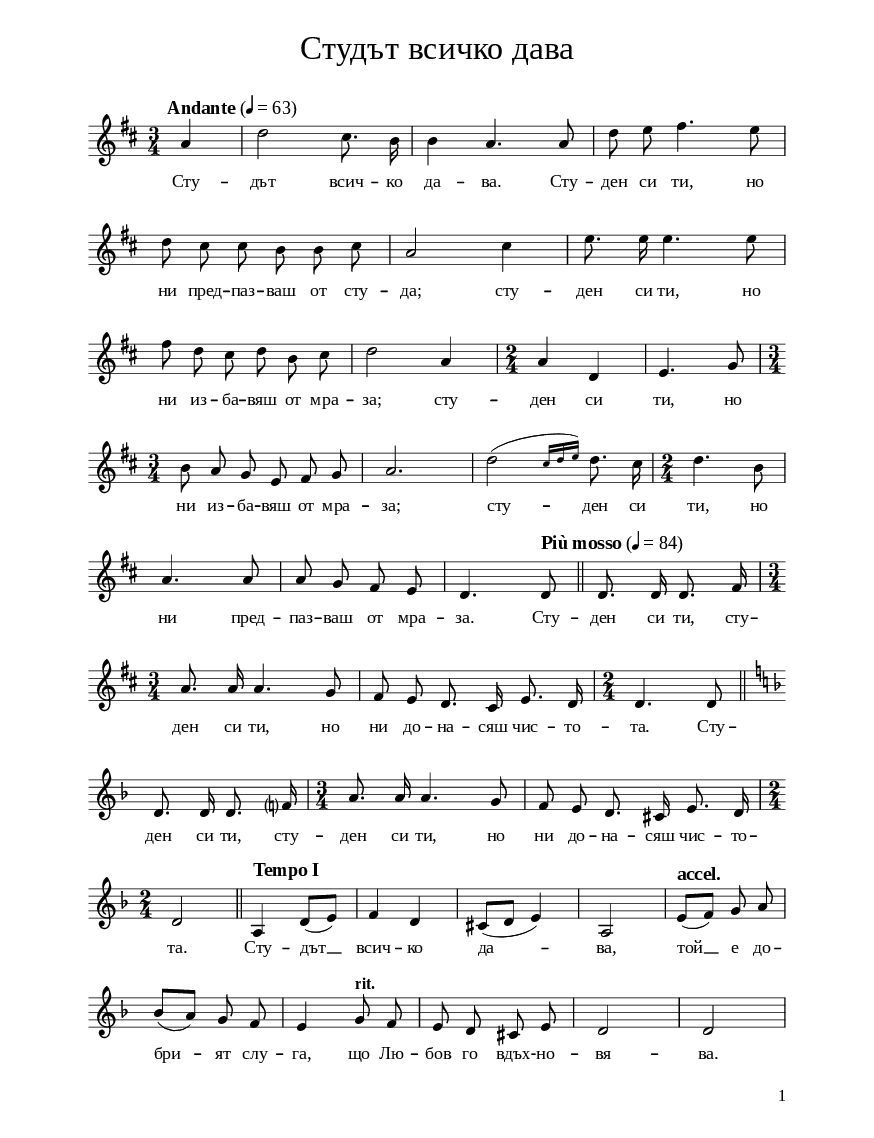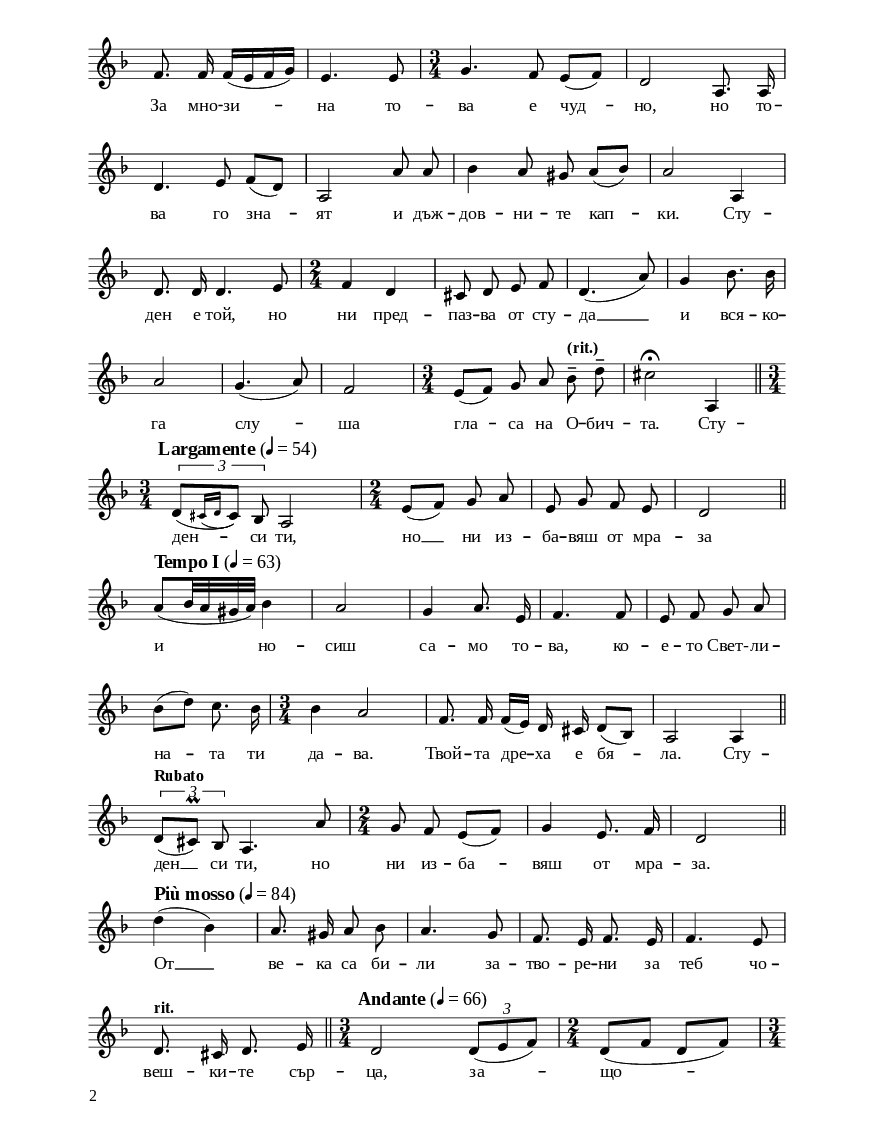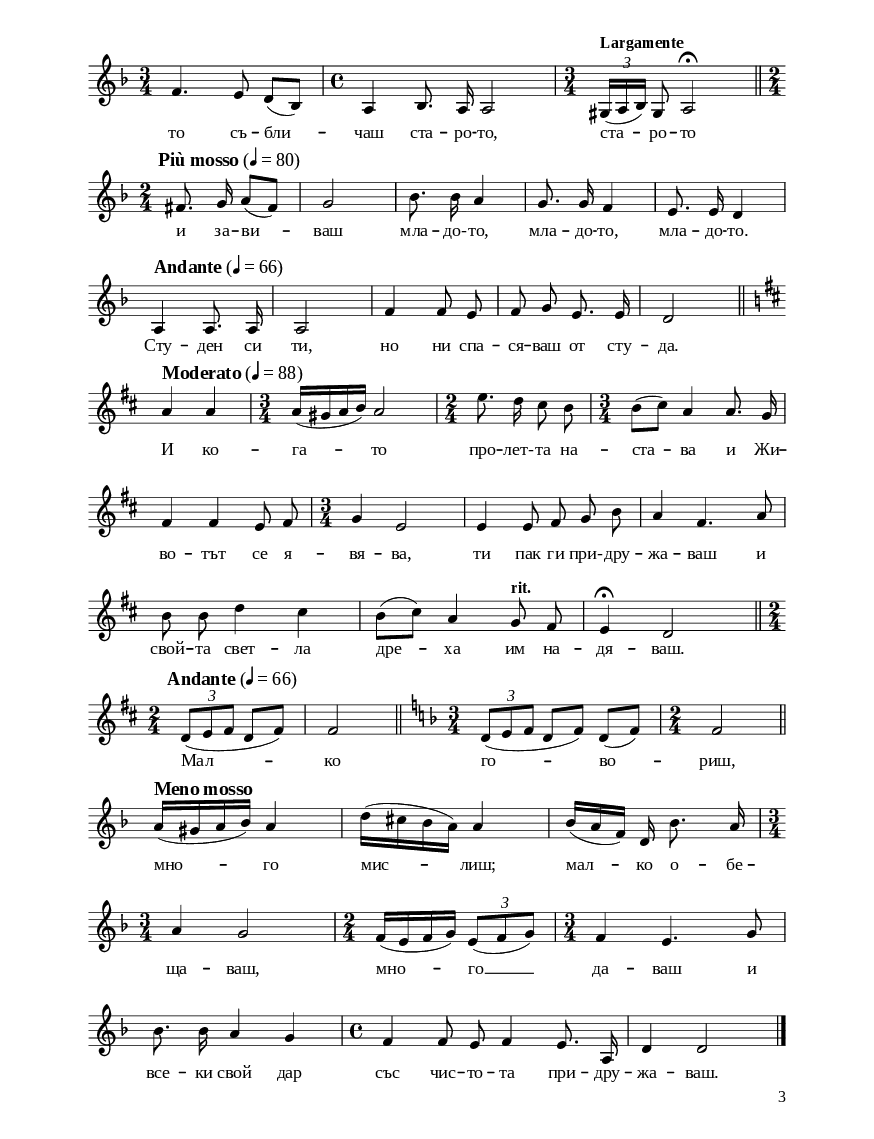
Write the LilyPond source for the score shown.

\version "2.24.2"

\include "include/globals.ily"

\bookpart {
  \label #'ref126
  \tocItem \markup "Студът всичко дава"
  \paper {
    print-all-headers = ##t
    print-page-number = ##t
    print-first-page-number = ##t

    % put page numbers on the bottom
    oddHeaderMarkup = \markup ""
    evenHeaderMarkup = \markup ""
    oddFooterMarkup = \markup
    \fill-line {
      ""
      \if \should-print-page-number \fromproperty #'page:page-number-string
    }
    evenFooterMarkup = \markup
    \fill-line {
      \if \should-print-page-number \fromproperty #'page:page-number-string
      ""
    }

    left-margin = 1.5\cm
    right-margin = 1.5\cm
    top-margin = 1.6\cm
    bottom-margin = 1.2\cm
    ragged-bottom = ##t % do not spread the staves to fill the whole vertical space

    % change distance between staves
    system-system-spacing =
    #'((basic-distance . 10.5)
       (minimum-distance . 6)
       (padding . 1)
       (stretchability . 12))
  }
  \score {
    \include "include/score-layout.ily"

    \new Voice \absolute {
      \clef treble
      \key d \major
      \time 3/4
      \tempoFunc "Andante" 4 "63"
      \autoBeamOff
      \partial 4
      a'4 | % 2
      d''2  cis''8.  b'16 | % 3
      b'4  a'4.  a'8 | % 4
      d''8  e''8  fis''4.  e''8
      \break | % 5
      d''8  cis''8  cis''8  b'8
      b'8  cis''8 | % 6
      a'2  cis''4 | % 7
      e''8.  e''16  e''4.  e''8
      \break | % 8
      fis''8  d''8  cis''8  d''8
      b'8  cis''8 | % 9
      d''2  a'4 |
      \time 2/4  |
      a'4  d'4 | % 11
      e'4.  g'8 \break | % 12
      \time 3/4  | % 12
      b'8  a'8  g'8  e'8  fis'8
      g'8 | % 13
      a'2. | % 14

      \afterGrace 32/33 d''2 ( {
        cis''16  [  d''16
        e''16 ] )
      }  d''8.  cis''16 | % 15

      \time 2/4  | % 15
      d''4.  b'8 \break | % 16
      a'4.  a'8 | % 17
      a'8  g'8  fis'8  e'8 | % 18
      d'4. \tempoFunc "Più mosso" 4 "84" d'8 | \bar "||" % 19
      d'8.  d'16  d'8.  fis'16 \break |
      \time 3/4  |
      a'8.  a'16  a'4.  g'8 | % 21
      fis'8  e'8  d'8.  cis'16  e'8.
      d'16 | % 22
      \time 2/4  | % 22
      d'4.  d'8 \break | \bar "||"  % 23
      \key d \minor d'8.  d'16  d'8.  f'?16 | % 24
      \time 3/4  | % 24
      a'8.  a'16  a'4.  g'8 | % 25
      f'8  e'8  d'8.  cis'16  e'8.
      d'16  % 26
      \break | % 27
      \time 2/4  | % 26
      d'2 \bar "||"
      | % 27
      \tempo "Tempo I" a4  d'8 ( [  e'8 ) ] | % 28
      f'4  d'4 | % 29
      cis'8 ( [  d'8 ]  e'4 ) |
      a2 | % 31
      \tempo "accel." e'8 ( [ f'8 ) ]
      g'8  a'8 \break | % 32
      bes'8 ( [  a'8 ) ]  g'8  f'8 | % 33
      e'4  g'8 ^\markup{ \bold {rit.} }  f'8 | % 34
      e'8  d'8  cis'8  e'8 | % 35
      d'2 | % 36
      d'2 \break | % 37
      f'8.  f'16  f'16 ( [  e'16  f'16
      g'16 ) ] | % 38
      e'4.  e'8 | % 39
      \time 3/4  | % 39
      g'4.  f'8  e'8 ( [  f'8 ) ] |
      d'2  a8.  a16 \break | % 41
      d'4.  e'8  f'8 ( [  d'8 ) ] | % 42
      a2  a'8  a'8 | % 43
      bes'4  a'8  gis'8  a'8 ( [
      bes'8 ) ] | % 44
      a'2  a4 | % 45
      d'8.  d'16  d'4.  e'8 | % 46
      \time 2/4  | % 46
      f'4  d'4 | % 47
      cis'8  d'8  e'8  f'8 | % 48
      d'4. (  a'8 ) | % 49
      g'4  bes'8.  bes'16 \break |
      a'2 | % 51
      g'4. (  a'8 ) | % 52
      f'2 | % 53
      \time 3/4  | % 53
      e'8 ( [  f'8 ) ]  g'8  a'8
      bes'8 -- ^\markup{ \bold {(rit.)} }  d''8 -- | % 54
      cis''2 ^\fermata  a4 \time 3/4 \break | \bar "||"  % 55

      \tempoFunc "Largamente" 4 "54"
      \times 2/3  {
        d'8[ \=1( \grace { cis'16 \=2([ d'16 ]}  cis'8 \=1)\=2)] bes8
      }
      a2 | % 56
      \time 2/4  | % 56
      e'8 ( [  f'8 ) ]  g'8  a'8  | % 57
      e'8  g'8  f'8  e'8 | % 58
      d'2 \break \bar "||"  % 59
      \tempoFunc "Tempo I" 4 "63"
      a'8 ( [  bes'32  a'32  gis'32
      a'32 ) ]  bes'4 |
      a'2 | % 61
      g'4  a'8.  e'16 | % 62
      f'4.  f'8 | % 63
      e'8  f'8  g'8  a'8 \break | % 64
      bes'8 ( [  d''8 ) ]  c''8.
      bes'16 | % 65
      \time 3/4  | % 65
      bes'4  a'2 | % 66
      f'8.  f'16  f'16 ( [  e'16 ) ]
      d'16  cis'16  d'8 ( [  bes8 ) ] | % 67
      a2  a4 \break \bar "||"  % 68

      \times 2/3  {
        d'8 ( [ ^\markup{ \bold {Rubato} } cis'8\prall ) ]
        bes8
      }
      a4. a'8
      | % 69
      \time 2/4  | % 69
      g'8 f'8  e'8 ( [
      f'8 ) ] |
      g'4  e'8.  f'16 | % 71
      d'2 \bar "||"
      \break | % 72

      \tempoFunc "Più mosso" 4 "84" d''4 (bes'4)  | % 73
      a'8. gis'16  a'8  bes'8
      | % 74
      a'4.  g'8 | % 75
      f'8.  e'16  f'8.  e'16 | % 76
      f'4.  e'8 \break | % 77
      d'8. ^\markup{ \bold {rit.} }  cis'16  d'8.
      e'16 \bar "||"  % 78
      \time 3/4  | % 78
      \tempoFunc "Andante" 4 "66" d'2
      \times 2/3  {
        d'8 ( [  e'8  f'8 ) ]
      }
      | % 79
      \time 2/4  | % 79
      d'8 ( [  f'8 ]  d'8 [  f'8 ) ] \break |
      \time 3/4  |
      f'4.  e'8  d'8 ( [  bes8 ) ] | % 81
      \time 4/4  | % 81
      a4  bes8.  a16  a2 | % 82
      \time 3/4  | % 82
      \times 2/3  {
        gis16 ( [ ^\markup{ \bold {Largamente} }  a16
        bes16 )]
      }
      gis8  a2 ^\fermata \bar "||"
      \break | % 83
      \time 2/4  | % 83
      \tempoFunc "Più mosso" 4 "80" fis'8.  g'16  a'8 ( [
      fis'8 ) ] | % 84
      g'2 | % 85
      bes'8.  bes'16  a'4 | % 86
      g'8.  g'16  f'4 | % 87
      e'8.
      e'16
      d'4

      \stemNeutral
      \break | % 88
      \tempoFunc "Andante" 4 "66" a4  a8.  a16 | % 89
      a2 |
      f'4  f'8  e'8 | % 91
      f'8  g'8  e'8.  e'16 | % 92
      d'2 \bar "||"
      \break | % 93

      \key d \major | % 93
      \tempoFunc "Moderato" 4 "88" a'4  a'4 | % 94
      \time 3/4  | % 94
      a'16 ( [  gis'16  a'16  b'16 ) ]
      a'2 | % 95
      \time 2/4  | % 95
      e''8.  d''16  cis''8  b'8 | % 96
      \time 3/4  | % 96
      b'8 ( [  cis''8 ) ]  a'4  a'8.
      g'16 \break | % 97
      fis'4  fis'4  e'8  fis'8 | % 98
      \time 3/4 g'4  e'2 | % 99
      e'4  e'8  fis'8  g'8  b'8
      |
      a'4  fis'4.  a'8  \break | % 101
      b'8  b'8  d''4  cis''4 | % 102
      b'8 ( [  cis''8 ) ]  a'4  g'8
      ^\markup{ \bold {rit.} }  fis'8 | % 103
      | % 103
      e'4 ^\fermata  d'2 \bar "||" |
      \break % 104

      \time 2/4
      % 104
      \tempoFunc "Andante" 4 "66"
      \times 2/3  {
        d'8 ( [  e'8  fis'8 ]
      }

      %\once \override TextScript.extra-offset = #'(-1 . 1)
      d'8

      [  fis'8 ) ] | % 105
      fis'2 \bar "||"  % 106
      \key d \minor
      \time 3/4  | % 106

      \times 2/3  {
        d'8 ( [  e'8  f'8 ]
      }
      d'8 [  f'8 ) ]  d'8 ( [  f'8 ) ] | % 107
      \time 2/4  | % 107
      f'2 \break \bar "||"  % 108

      \tempo "Meno mosso" a'16 ( [  gis'16  a'16  bes'16 ) ]
      a'4 | % 109
      d''16 ( [  cis''16  bes'16  a'16
      ) ]  a'4 |
      bes'16 ( [  a'16  f'16 )]  d'16
      bes'8.  a'16 \break | % 111
      \time 3/4  | % 111
      a'4 g'2 | % 112
      \time 2/4  | % 112
      f'16 ( [  e'16  f'16  g'16 ) ]

      \times 2/3  {
        e'8 ( [  f'8  g'8 ) ]
      }
      | % 113
      \time 3/4  | % 113
      f'4  e'4.  g'8 \break | % 114
      bes'8.  bes'16  a'4  g'4 | % 115
      \time 4/4  | % 115
      f'4  f'8  e'8  f'4  e'8.
      a16 | % 116

      d'4  d'2 \bar "|."

    }

    \addlyrics {
      Сту -- дът всич -- ко да -- ва. Сту
      -- ден си ти, но ни пред -- паз --
      ваш от сту -- да; сту -- ден си
      ти, но ни из -- ба -- вяш от мра
      -- за; сту -- ден си ти, но ни из
      -- ба -- вяш от мра -- за; сту -- ден
      си ти, но ни пред --
      паз -- ваш от мра -- за. Сту -- ден
      си ти, сту -- ден си ти, но ни
      до -- на -- сяш чис -- то -- та. Сту
      -- ден си ти, сту -- ден си ти,
      но ни до -- на -- сяш чис -- то --
      та. Сту -- дът __  всич -- ко да
      --  ва, той __  е до -- бри
      -- ят слу -- га, що Лю -- бов го
      вдъх -- но -- вя -- ва. За мно -- зи
      --   на то -- ва е чуд
      -- но, но то -- ва го зна --
      ят и дъж -- дов -- ни -- те кап
      -- ки. Сту -- ден е той, но ни
      пред -- паз -- ва от сту -- да __
      и вся -- ко -- га слу -- ша гла
      -- са на О -- бич -- та. Сту --
      ден  --   си ти, но __  ни
      из -- ба -- вяш от мра -- за и
      но -- сиш са -- мо
      то -- ва, ко -- е -- то "Свет-" -- ли --
      на -- та ти да -- ва. Твой -- та
      дре  -- ха е бя -- ла. Сту --
      ден __  си ти, но ни из -- ба
      -- вяш от мра -- за. От __  ве --
      ка са би -- ли за -- тво -- ре --
      ни за теб чо -- веш -- ки -- те
      сър -- ца, за --  що --
      то съ -- бли -- чаш ста --
      ро -- то, ста --  ро -- то и
      за -- ви -- ваш мла -- "до-" -- то,
      мла -- до -- то, мла -- до -- то. Сту --
      ден си ти, но ни спа -- ся -- ваш
      от сту -- да. И ко -- га --
      то про -- "лет-" -- та на -- ста
      -- ва и Жи -- во -- тът се я --
      вя -- ва, ти пак ги "при-" -- дру --
      жа -- ваш и свой -- та свет -- ла
      дре -- ха им на -- дя -- ваш.
      Мал --  ко го --
      во -- риш, мно --
      го мис --   лиш;
      мал -- ко о -- бе -- ща -- ваш,
      мно --   го __  да --
      ваш и все -- ки свой дар със
      чис -- то -- та при -- дру -- жа --
      ваш.}

      \header {
        title = \titleFunc "Студът всичко дава" "Studăt vsičko dava"
      }

      \midi{}

    } % score


  } % bookpart
